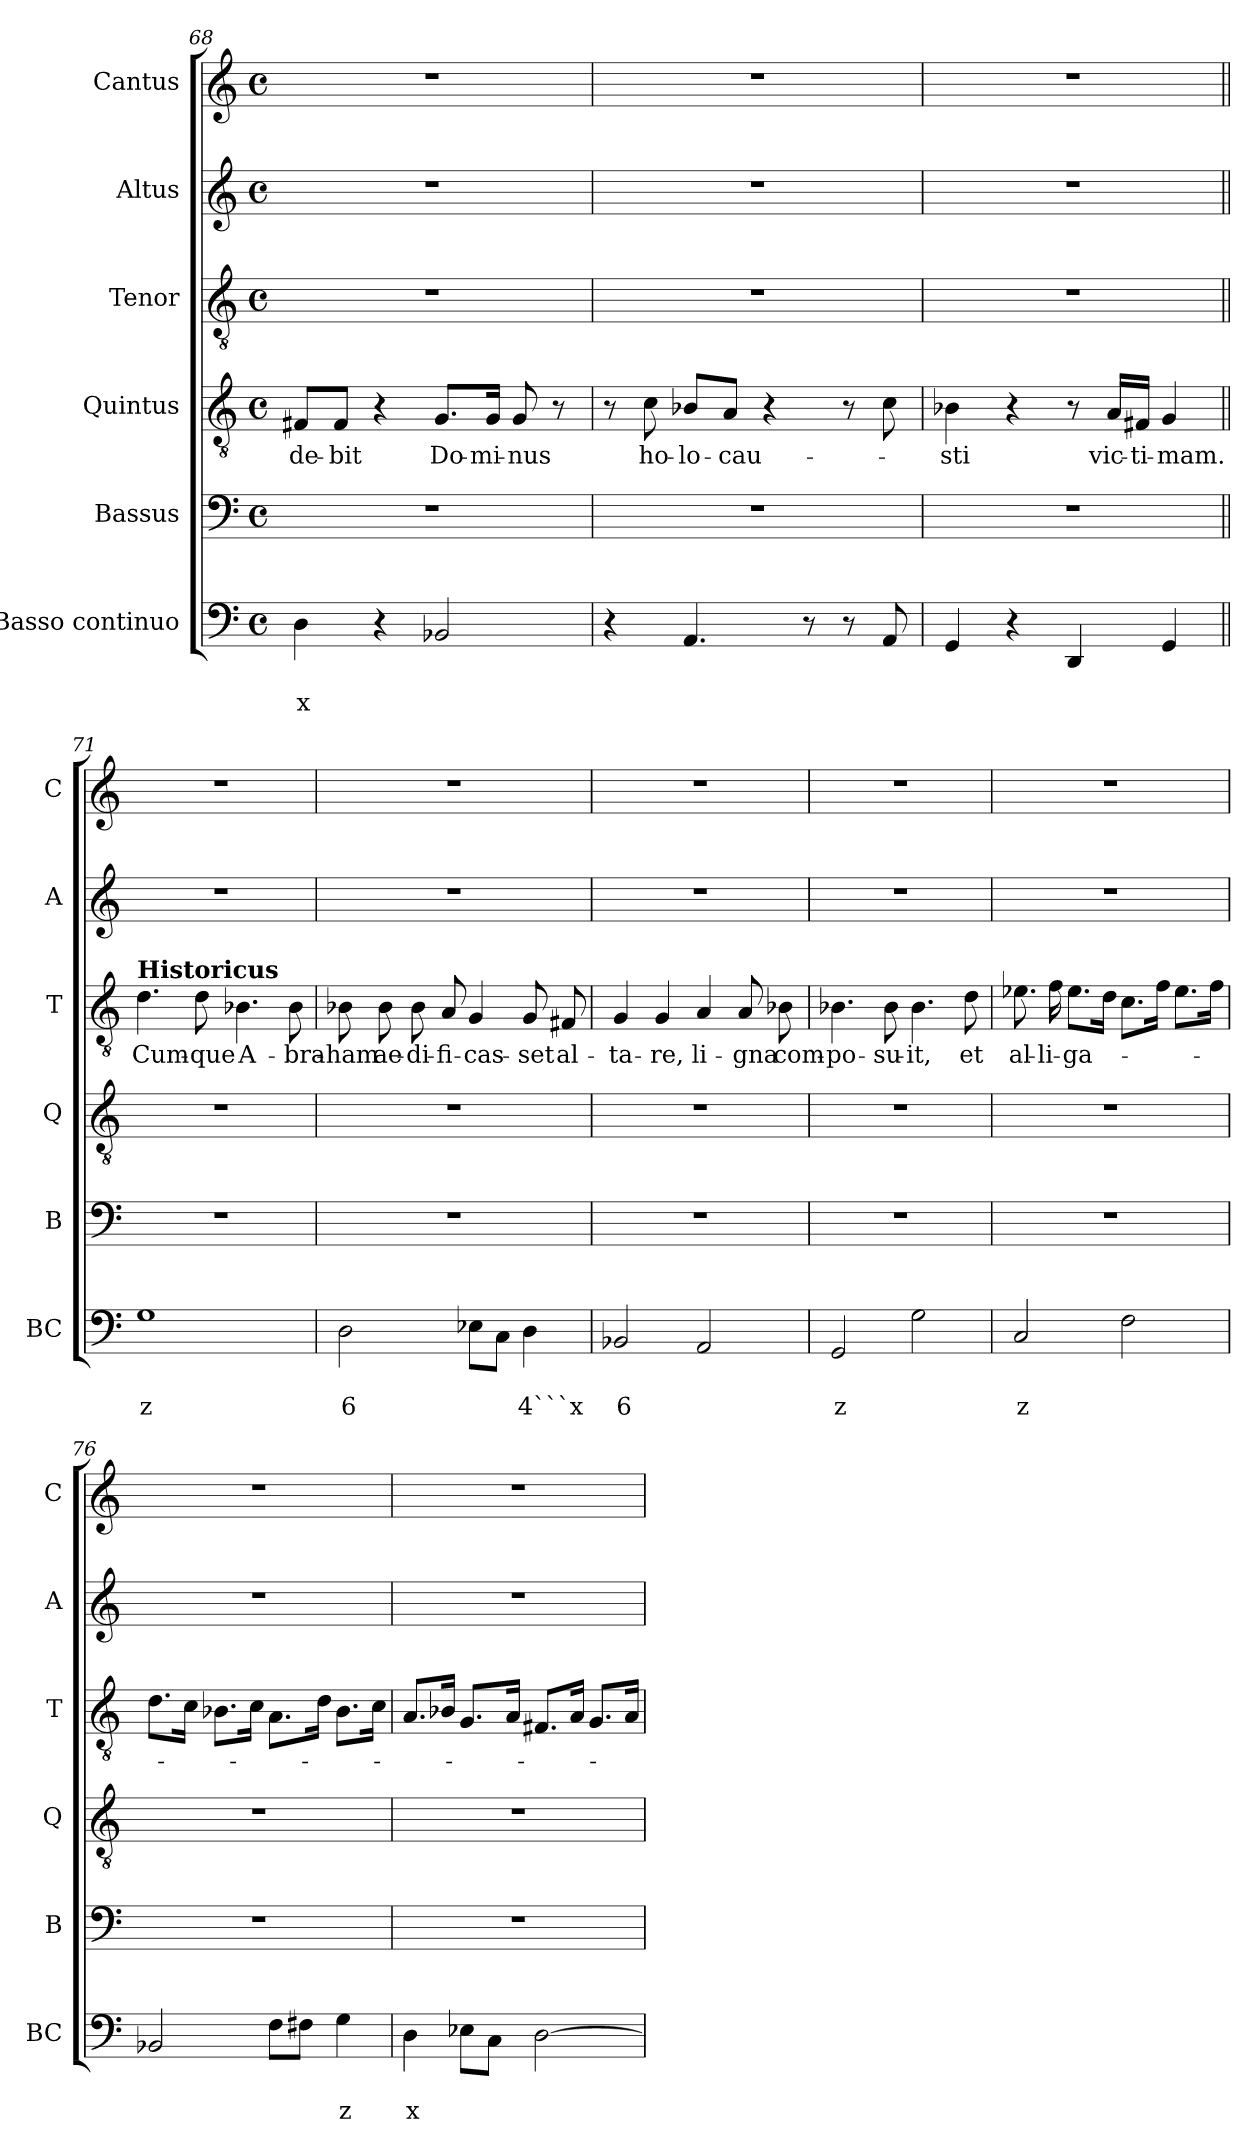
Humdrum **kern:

**kern	**text	**text	**kern	**kern	**text	**kern	**text	**kern	**kern
*part6	*part6	*part6	*part5	*part4	*part4	*part3	*part3	*part2	*part1
*staff6	*staff6	*staff6	*staff5	*staff4	*staff4	*staff3	*staff3	*staff2	*staff1
*I"Basso continuo	*	*	*I"Bassus	*I"Quintus	*	*I"Tenor	*	*I"Altus	*I"Cantus
*I'BC	*	*	*I'B	*I'Q	*	*I'T	*	*I'A	*I'C
*clefF4	*	*	*clefF4	*clefGv2	*	*clefGv2	*	*clefG2	*clefG2
*ITrd7c12	*	*	*	*	*	*	*	*	*
*k[]	*	*	*k[]	*k[]	*	*k[]	*	*k[]	*k[]
*C:	*	*	*C:	*C:	*	*C:	*	*C:	*C:
*M4/4	*	*	*M4/4	*M4/4	*	*M4/4	*	*M4/4	*M4/4
*met(c)	*	*	*met(c)	*met(c)	*	*met(c)	*	*met(c)	*met(c)
=68	=68	=68	=68	=68	=68	=68	=68	=68	=68
!	!	!LO:LY:b	!	!	!LO:LY:b	!	!	!	!
4DD\	.	x	1r	8F#X/L	-de-	1r	.	1r	1r
!	!	!	!	!	!LO:LY:b	!	!	!	!
.	.	.	.	8F#/J	-bit	.	.	.	.
4r	.	.	.	4r	.	.	.	.	.
!	!	!	!	!	!LO:LY:b	!	!	!	!
2BBB-X/	.	.	.	8.G/L	Do-	.	.	.	.
!	!	!	!	!	!LO:LY:b	!	!	!	!
.	.	.	.	16G/Jk	-mi-	.	.	.	.
!	!	!	!	!	!LO:LY:b	!	!	!	!
.	.	.	.	8G/	-nus	.	.	.	.
.	.	.	.	8r	.	.	.	.	.
=69	=69	=69	=69	=69	=69	=69	=69	=69	=69
4r	.	.	1r	8r	.	1r	.	1r	1r
!	!	!	!	!	!LO:LY:b	!	!	!	!
.	.	.	.	8c\	ho-	.	.	.	.
!	!	!	!	!	!LO:LY:b	!	!	!	!
4.AAA/	.	.	.	8B-X/L	-lo-	.	.	.	.
!	!	!	!	!	!LO:LY:b	!	!	!	!
.	.	.	.	8A/J	-cau-	.	.	.	.
.	.	.	.	4r	.	.	.	.	.
8r	.	.	.	.	.	.	.	.	.
8r	.	.	.	8r	.	.	.	.	.
8AAA/	.	.	.	8c\	.	.	.	.	.
=70	=70	=70	=70	=70	=70	=70	=70	=70	=70
!	!	!	!	!	!LO:LY:b	!	!	!	!
4GGG/	.	.	1r	4B-X\	-sti	1r	.	1r	1r
4r	.	.	.	4r	.	.	.	.	.
4DDD/	.	.	.	8r	.	.	.	.	.
!	!	!	!	!	!LO:LY:b	!	!	!	!
.	.	.	.	16A/LL	vic-	.	.	.	.
!	!	!	!	!	!LO:LY:b	!	!	!	!
.	.	.	.	16F#X/JJ	-ti-	.	.	.	.
!	!	!	!	!	!LO:LY:b	!	!	!	!
4GGG/	.	.	.	4G/	-mam.	.	.	.	.
!!LO:LB:g=z
=71||	=71||	=71||	=71||	=71||	=71||	=71||	=71||	=71||	=71||
!	!	!	!	!	!	!LO:TX:a:B:t=Historicus	!	!	!
!	!	!LO:LY:b	!	!	!	!	!LO:LY:b	!	!
1GG	.	z	1r	1r	.	4.d\	Cum-	1r	1r
!	!	!	!	!	!	!	!LO:LY:b	!	!
.	.	.	.	.	.	8d\	-que	.	.
!	!	!	!	!	!	!	!LO:LY:b	!	!
.	.	.	.	.	.	4.B-X\	A-	.	.
!	!	!	!	!	!	!	!LO:LY:b	!	!
.	.	.	.	.	.	8B-\	-bra-	.	.
=72	=72	=72	=72	=72	=72	=72	=72	=72	=72
!	!	!LO:LY:b	!	!	!	!	!LO:LY:b	!	!
2DD\	.	6	1r	1r	.	8B-X\	-ham	1r	1r
!	!	!	!	!	!	!	!LO:LY:b	!	!
.	.	.	.	.	.	8B-\	ae-	.	.
!	!	!	!	!	!	!	!LO:LY:b	!	!
.	.	.	.	.	.	8B-\	-di-	.	.
!	!	!	!	!	!	!	!LO:LY:b	!	!
.	.	.	.	.	.	8A/	-fi-	.	.
!	!	!	!	!	!	!	!LO:LY:b	!	!
8EE-X\L	.	.	.	.	.	4G/	-cas-	.	.
8CC\J	.	.	.	.	.	.	.	.	.
!	!	!LO:LY:b	!	!	!	!	!LO:LY:b	!	!
4DD\	.	4```x	.	.	.	8G/	-set	.	.
!	!	!	!	!	!	!	!LO:LY:b	!	!
.	.	.	.	.	.	8F#X/	al-	.	.
=73	=73	=73	=73	=73	=73	=73	=73	=73	=73
!	!	!LO:LY:b	!	!	!	!	!LO:LY:b	!	!
2BBB-X/	.	6	1r	1r	.	4G/	-ta-	1r	1r
!	!	!	!	!	!	!	!LO:LY:b	!	!
.	.	.	.	.	.	4G/	-re,	.	.
!	!	!	!	!	!	!	!LO:LY:b	!	!
2AAA/	.	.	.	.	.	4A/	li-	.	.
!	!	!	!	!	!	!	!LO:LY:b	!	!
.	.	.	.	.	.	8A/	-gna	.	.
!	!	!	!	!	!	!	!LO:LY:b	!	!
.	.	.	.	.	.	8B-X\	com-	.	.
=74	=74	=74	=74	=74	=74	=74	=74	=74	=74
!	!	!LO:LY:b	!	!	!	!	!LO:LY:b	!	!
2GGG/	.	z	1r	1r	.	4.B-X\	-po-	1r	1r
!	!	!	!	!	!	!	!LO:LY:b	!	!
.	.	.	.	.	.	8B-\	-su-	.	.
!	!	!	!	!	!	!	!LO:LY:b	!	!
2GG\	.	.	.	.	.	4.B-\	-it,	.	.
!	!	!	!	!	!	!	!LO:LY:b	!	!
.	.	.	.	.	.	8d\	et	.	.
=75	=75	=75	=75	=75	=75	=75	=75	=75	=75
!	!	!LO:LY:b	!	!	!	!	!LO:LY:b	!	!
2CC/	.	z	1r	1r	.	8.e-X\	al-	1r	1r
!	!	!	!	!	!	!	!LO:LY:b	!	!
.	.	.	.	.	.	16f\	-li-	.	.
!	!	!	!	!	!	!	!LO:LY:b	!	!
.	.	.	.	.	.	8.e-\L	-ga-	.	.
.	.	.	.	.	.	16d\Jk	.	.	.
2FF\	.	.	.	.	.	8.c\L	.	.	.
.	.	.	.	.	.	16f\Jk	.	.	.
.	.	.	.	.	.	8.e-\L	.	.	.
.	.	.	.	.	.	16f\Jk	.	.	.
!!LO:LB:g=z
=76	=76	=76	=76	=76	=76	=76	=76	=76	=76
2BBB-X/	.	.	1r	1r	.	8.d\L	.	1r	1r
.	.	.	.	.	.	16c\Jk	.	.	.
.	.	.	.	.	.	8.B-X\L	.	.	.
.	.	.	.	.	.	16c\Jk	.	.	.
8FF\L	.	.	.	.	.	8.A\L	.	.	.
8FF#X\J	.	.	.	.	.	.	.	.	.
.	.	.	.	.	.	16d\Jk	.	.	.
!	!	!LO:LY:b	!	!	!	!	!	!	!
4GG\	.	z	.	.	.	8.B-\L	.	.	.
.	.	.	.	.	.	16c\Jk	.	.	.
=77	=77	=77	=77	=77	=77	=77	=77	=77	=77
!	!	!LO:LY:b	!	!	!	!	!	!	!
4DD\	.	x	1r	1r	.	8.A/L	.	1r	1r
.	.	.	.	.	.	16B-X/Jk	.	.	.
8EE-X\L	.	.	.	.	.	8.G/L	.	.	.
8CC\J	.	.	.	.	.	.	.	.	.
.	.	.	.	.	.	16A/Jk	.	.	.
[2DD\	.	.	.	.	.	8.F#X/L	.	.	.
.	.	.	.	.	.	16A/Jk	.	.	.
.	.	.	.	.	.	8.G/L	.	.	.
.	.	.	.	.	.	16A/Jk	.	.	.
=	=	=	=	=	=	=	=	=	=
*-	*-	*-	*-	*-	*-	*-	*-	*-	*-
